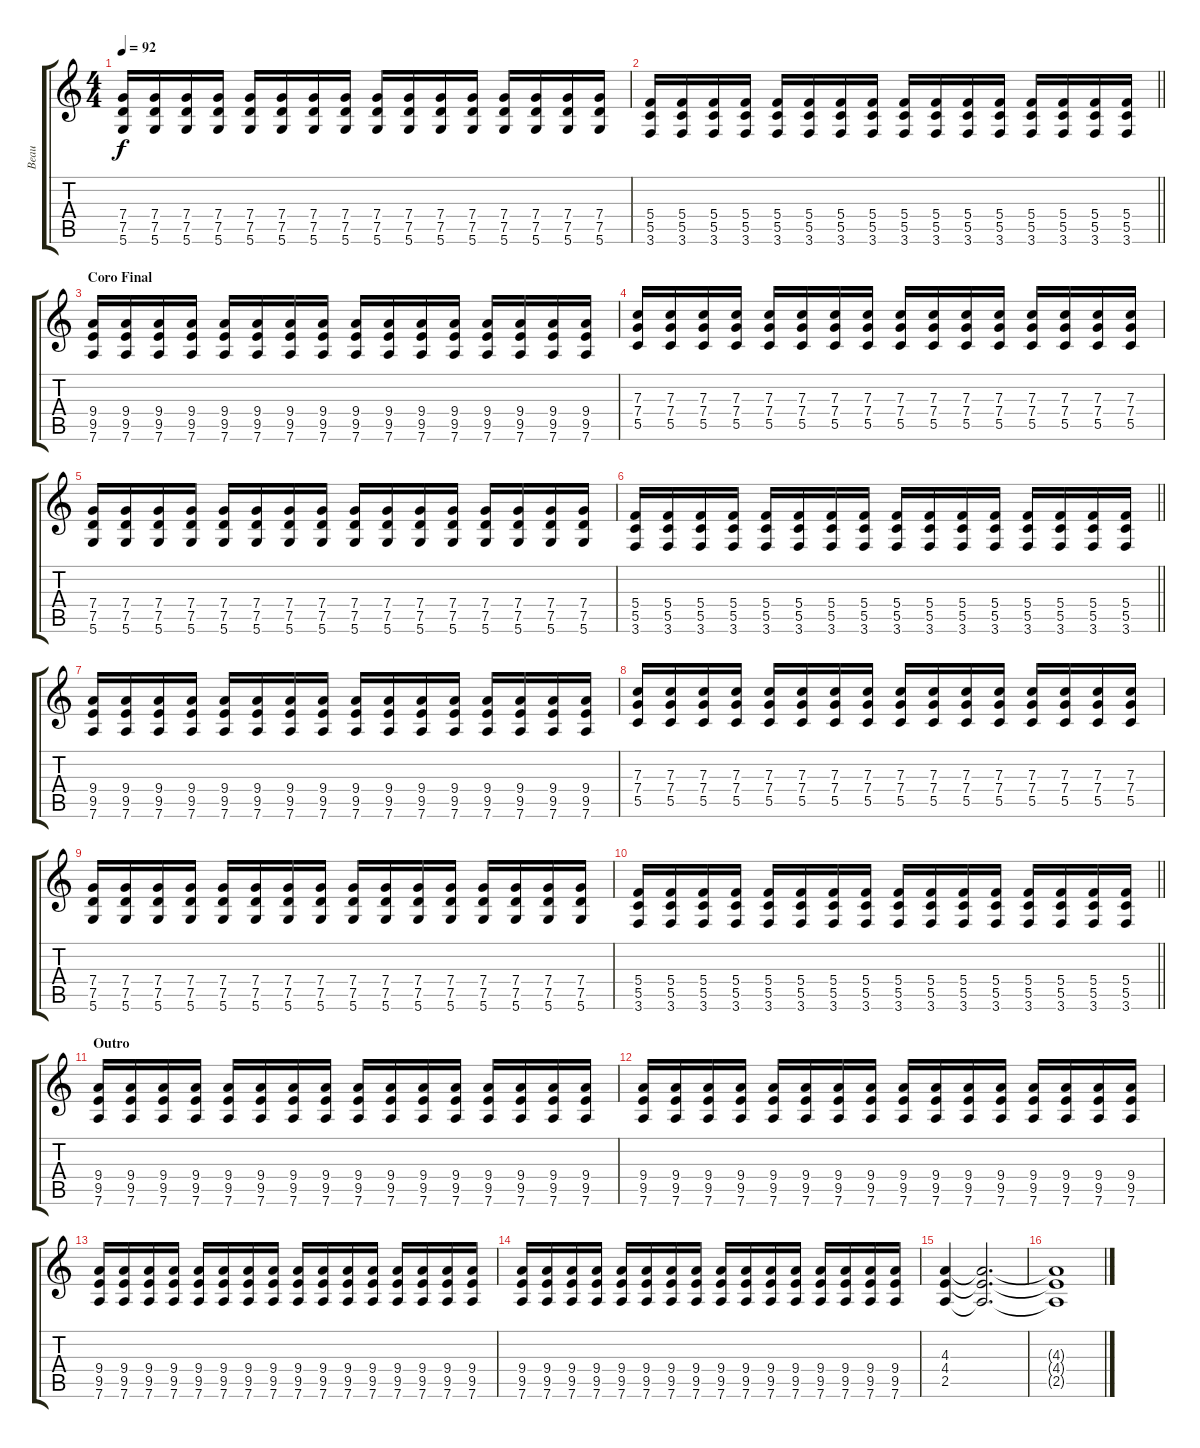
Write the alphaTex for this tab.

\track ("Beau" "Beau") {instrument distortionguitar}
\staff {score tabs}
\tuning (D4 A3 F3 C3 G2 D2) {hide}
\ts (4 4)
\tempo 92
\clef g2
\ks c
(7.4 7.5 5.6).16{dy f} (7.4 7.5 5.6).16 (7.4 7.5 5.6).16 (7.4 7.5 5.6).16 (7.4 7.5 5.6).16 (7.4 7.5 5.6).16 (7.4 7.5 5.6).16 (7.4 7.5 5.6).16 (7.4 7.5 5.6).16 (7.4 7.5 5.6).16 (7.4 7.5 5.6).16 (7.4 7.5 5.6).16 (7.4 7.5 5.6).16 (7.4 7.5 5.6).16 (7.4 7.5 5.6).16 (7.4 7.5 5.6).16 |
\barLineRight lightlight
(5.4 5.5 3.6).16 (5.4 5.5 3.6).16 (5.4 5.5 3.6).16 (5.4 5.5 3.6).16 (5.4 5.5 3.6).16 (5.4 5.5 3.6).16 (5.4 5.5 3.6).16 (5.4 5.5 3.6).16 (5.4 5.5 3.6).16 (5.4 5.5 3.6).16 (5.4 5.5 3.6).16 (5.4 5.5 3.6).16 (5.4 5.5 3.6).16 (5.4 5.5 3.6).16 (5.4 5.5 3.6).16 (5.4 5.5 3.6).16 |
\section ("" "Coro Final")
(9.4 9.5 7.6).16 (9.4 9.5 7.6).16 (9.4 9.5 7.6).16 (9.4 9.5 7.6).16 (9.4 9.5 7.6).16 (9.4 9.5 7.6).16 (9.4 9.5 7.6).16 (9.4 9.5 7.6).16 (9.4 9.5 7.6).16 (9.4 9.5 7.6).16 (9.4 9.5 7.6).16 (9.4 9.5 7.6).16 (9.4 9.5 7.6).16 (9.4 9.5 7.6).16 (9.4 9.5 7.6).16 (9.4 9.5 7.6).16 |
(7.3 7.4 5.5).16 (7.3 7.4 5.5).16 (7.3 7.4 5.5).16 (7.3 7.4 5.5).16 (7.3 7.4 5.5).16 (7.3 7.4 5.5).16 (7.3 7.4 5.5).16 (7.3 7.4 5.5).16 (7.3 7.4 5.5).16 (7.3 7.4 5.5).16 (7.3 7.4 5.5).16 (7.3 7.4 5.5).16 (7.3 7.4 5.5).16 (7.3 7.4 5.5).16 (7.3 7.4 5.5).16 (7.3 7.4 5.5).16 |
(7.4 7.5 5.6).16 (7.4 7.5 5.6).16 (7.4 7.5 5.6).16 (7.4 7.5 5.6).16 (7.4 7.5 5.6).16 (7.4 7.5 5.6).16 (7.4 7.5 5.6).16 (7.4 7.5 5.6).16 (7.4 7.5 5.6).16 (7.4 7.5 5.6).16 (7.4 7.5 5.6).16 (7.4 7.5 5.6).16 (7.4 7.5 5.6).16 (7.4 7.5 5.6).16 (7.4 7.5 5.6).16 (7.4 7.5 5.6).16 |
\barLineRight lightlight
(5.4 5.5 3.6).16 (5.4 5.5 3.6).16 (5.4 5.5 3.6).16 (5.4 5.5 3.6).16 (5.4 5.5 3.6).16 (5.4 5.5 3.6).16 (5.4 5.5 3.6).16 (5.4 5.5 3.6).16 (5.4 5.5 3.6).16 (5.4 5.5 3.6).16 (5.4 5.5 3.6).16 (5.4 5.5 3.6).16 (5.4 5.5 3.6).16 (5.4 5.5 3.6).16 (5.4 5.5 3.6).16 (5.4 5.5 3.6).16 |
(9.4 9.5 7.6).16 (9.4 9.5 7.6).16 (9.4 9.5 7.6).16 (9.4 9.5 7.6).16 (9.4 9.5 7.6).16 (9.4 9.5 7.6).16 (9.4 9.5 7.6).16 (9.4 9.5 7.6).16 (9.4 9.5 7.6).16 (9.4 9.5 7.6).16 (9.4 9.5 7.6).16 (9.4 9.5 7.6).16 (9.4 9.5 7.6).16 (9.4 9.5 7.6).16 (9.4 9.5 7.6).16 (9.4 9.5 7.6).16 |
(7.3 7.4 5.5).16 (7.3 7.4 5.5).16 (7.3 7.4 5.5).16 (7.3 7.4 5.5).16 (7.3 7.4 5.5).16 (7.3 7.4 5.5).16 (7.3 7.4 5.5).16 (7.3 7.4 5.5).16 (7.3 7.4 5.5).16 (7.3 7.4 5.5).16 (7.3 7.4 5.5).16 (7.3 7.4 5.5).16 (7.3 7.4 5.5).16 (7.3 7.4 5.5).16 (7.3 7.4 5.5).16 (7.3 7.4 5.5).16 |
(7.4 7.5 5.6).16 (7.4 7.5 5.6).16 (7.4 7.5 5.6).16 (7.4 7.5 5.6).16 (7.4 7.5 5.6).16 (7.4 7.5 5.6).16 (7.4 7.5 5.6).16 (7.4 7.5 5.6).16 (7.4 7.5 5.6).16 (7.4 7.5 5.6).16 (7.4 7.5 5.6).16 (7.4 7.5 5.6).16 (7.4 7.5 5.6).16 (7.4 7.5 5.6).16 (7.4 7.5 5.6).16 (7.4 7.5 5.6).16 |
\barLineRight lightlight
(5.4 5.5 3.6).16 (5.4 5.5 3.6).16 (5.4 5.5 3.6).16 (5.4 5.5 3.6).16 (5.4 5.5 3.6).16 (5.4 5.5 3.6).16 (5.4 5.5 3.6).16 (5.4 5.5 3.6).16 (5.4 5.5 3.6).16 (5.4 5.5 3.6).16 (5.4 5.5 3.6).16 (5.4 5.5 3.6).16 (5.4 5.5 3.6).16 (5.4 5.5 3.6).16 (5.4 5.5 3.6).16 (5.4 5.5 3.6).16 |
\section ("" "Outro")
(9.4 9.5 7.6).16 (9.4 9.5 7.6).16 (9.4 9.5 7.6).16 (9.4 9.5 7.6).16 (9.4 9.5 7.6).16 (9.4 9.5 7.6).16 (9.4 9.5 7.6).16 (9.4 9.5 7.6).16 (9.4 9.5 7.6).16 (9.4 9.5 7.6).16 (9.4 9.5 7.6).16 (9.4 9.5 7.6).16 (9.4 9.5 7.6).16 (9.4 9.5 7.6).16 (9.4 9.5 7.6).16 (9.4 9.5 7.6).16 |
(9.4 9.5 7.6).16 (9.4 9.5 7.6).16 (9.4 9.5 7.6).16 (9.4 9.5 7.6).16 (9.4 9.5 7.6).16 (9.4 9.5 7.6).16 (9.4 9.5 7.6).16 (9.4 9.5 7.6).16 (9.4 9.5 7.6).16 (9.4 9.5 7.6).16 (9.4 9.5 7.6).16 (9.4 9.5 7.6).16 (9.4 9.5 7.6).16 (9.4 9.5 7.6).16 (9.4 9.5 7.6).16 (9.4 9.5 7.6).16 |
(9.4 9.5 7.6).16 (9.4 9.5 7.6).16 (9.4 9.5 7.6).16 (9.4 9.5 7.6).16 (9.4 9.5 7.6).16 (9.4 9.5 7.6).16 (9.4 9.5 7.6).16 (9.4 9.5 7.6).16 (9.4 9.5 7.6).16 (9.4 9.5 7.6).16 (9.4 9.5 7.6).16 (9.4 9.5 7.6).16 (9.4 9.5 7.6).16 (9.4 9.5 7.6).16 (9.4 9.5 7.6).16 (9.4 9.5 7.6).16 |
(9.4 9.5 7.6).16 (9.4 9.5 7.6).16 (9.4 9.5 7.6).16 (9.4 9.5 7.6).16 (9.4 9.5 7.6).16 (9.4 9.5 7.6).16 (9.4 9.5 7.6).16 (9.4 9.5 7.6).16 (9.4 9.5 7.6).16 (9.4 9.5 7.6).16 (9.4 9.5 7.6).16 (9.4 9.5 7.6).16 (9.4 9.5 7.6).16 (9.4 9.5 7.6).16 (9.4 9.5 7.6).16 (9.4 9.5 7.6).16 |
(4.3 4.4 2.5).4{volume 0 instrument electricguitarjazz} (4.3{t} 4.4{t} 2.5{t}).2{d volume 14} |
(4.3{t} 4.4{t} 2.5{t}).1
